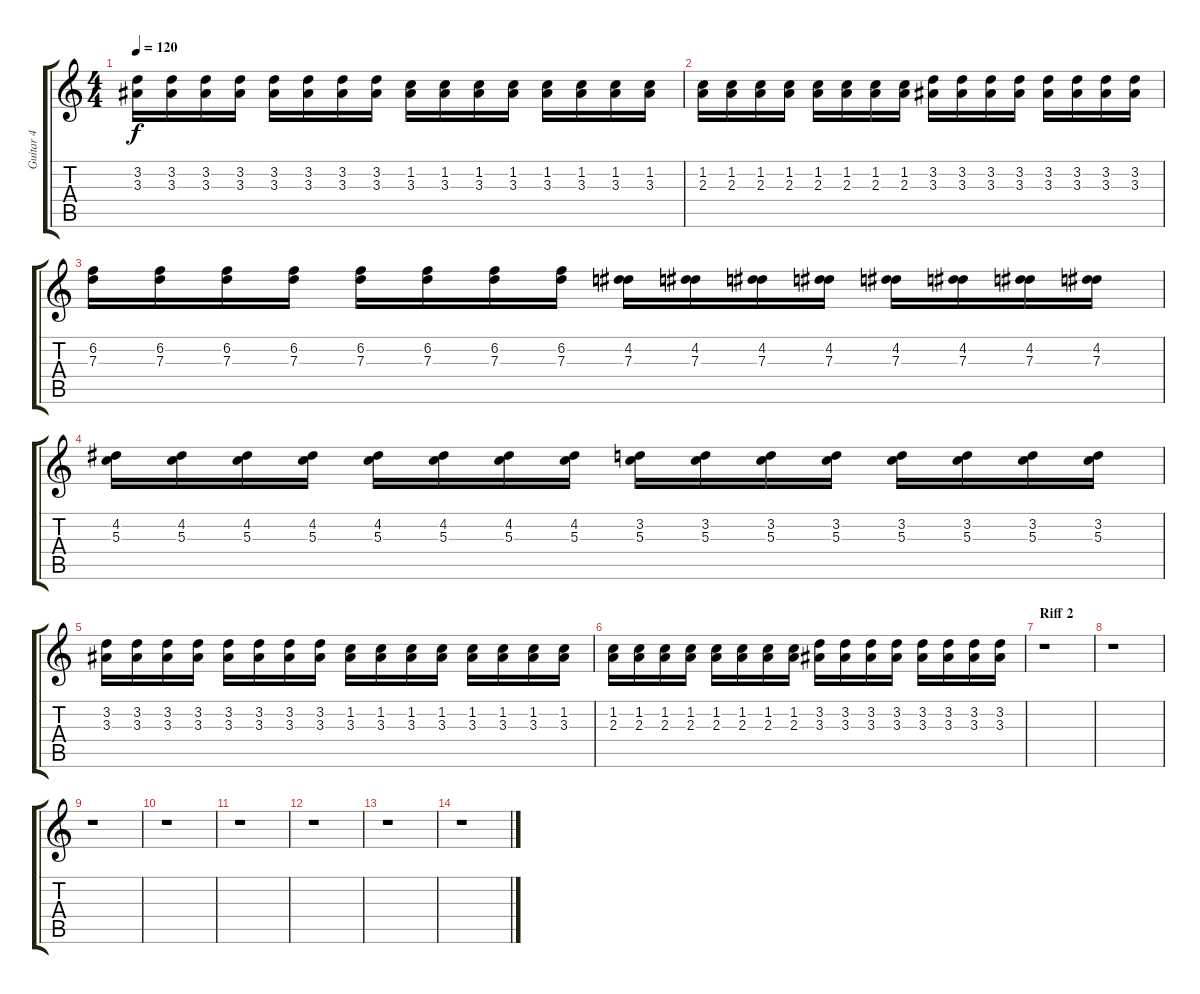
\track ("Guitar 4" "Guitar 4") {instrument acousticguitarsteel}
\staff {score tabs}
\tuning (E4 B3 G3 D3 A2 E2) {hide}
\ts (4 4)
\tempo 120
\clef g2
\ks c
(3.2 3.3).16{dy f} (3.2 3.3).16 (3.2 3.3).16 (3.2 3.3).16 (3.2 3.3).16 (3.2 3.3).16 (3.2 3.3).16 (3.2 3.3).16 (1.2 3.3).16 (1.2 3.3).16 (1.2 3.3).16 (1.2 3.3).16 (1.2 3.3).16 (1.2 3.3).16 (1.2 3.3).16 (1.2 3.3).16 |
(1.2 2.3).16 (1.2 2.3).16 (1.2 2.3).16 (1.2 2.3).16 (1.2 2.3).16 (1.2 2.3).16 (1.2 2.3).16 (1.2 2.3).16 (3.2 3.3).16 (3.2 3.3).16 (3.2 3.3).16 (3.2 3.3).16 (3.2 3.3).16 (3.2 3.3).16 (3.2 3.3).16 (3.2 3.3).16 |
(6.2 7.3).16 (6.2 7.3).16 (6.2 7.3).16 (6.2 7.3).16 (6.2 7.3).16 (6.2 7.3).16 (6.2 7.3).16 (6.2 7.3).16 (4.2 7.3).16 (4.2 7.3).16 (4.2 7.3).16 (4.2 7.3).16 (4.2 7.3).16 (4.2 7.3).16 (4.2 7.3).16 (4.2 7.3).16 |
(4.2 5.3).16 (4.2 5.3).16 (4.2 5.3).16 (4.2 5.3).16 (4.2 5.3).16 (4.2 5.3).16 (4.2 5.3).16 (4.2 5.3).16 (3.2 5.3).16 (3.2 5.3).16 (3.2 5.3).16 (3.2 5.3).16 (3.2 5.3).16 (3.2 5.3).16 (3.2 5.3).16 (3.2 5.3).16 |
(3.2 3.3).16 (3.2 3.3).16 (3.2 3.3).16 (3.2 3.3).16 (3.2 3.3).16 (3.2 3.3).16 (3.2 3.3).16 (3.2 3.3).16 (1.2 3.3).16 (1.2 3.3).16 (1.2 3.3).16 (1.2 3.3).16 (1.2 3.3).16 (1.2 3.3).16 (1.2 3.3).16 (1.2 3.3).16 |
(1.2 2.3).16 (1.2 2.3).16 (1.2 2.3).16 (1.2 2.3).16 (1.2 2.3).16 (1.2 2.3).16 (1.2 2.3).16 (1.2 2.3).16 (3.2 3.3).16 (3.2 3.3).16 (3.2 3.3).16 (3.2 3.3).16 (3.2 3.3).16 (3.2 3.3).16 (3.2 3.3).16 (3.2 3.3).16 |
\section ("" "Riff 2")
r.1 |
r.1 |
r.1 |
r.1 |
r.1 |
r.1 |
r.1 |
r.1
